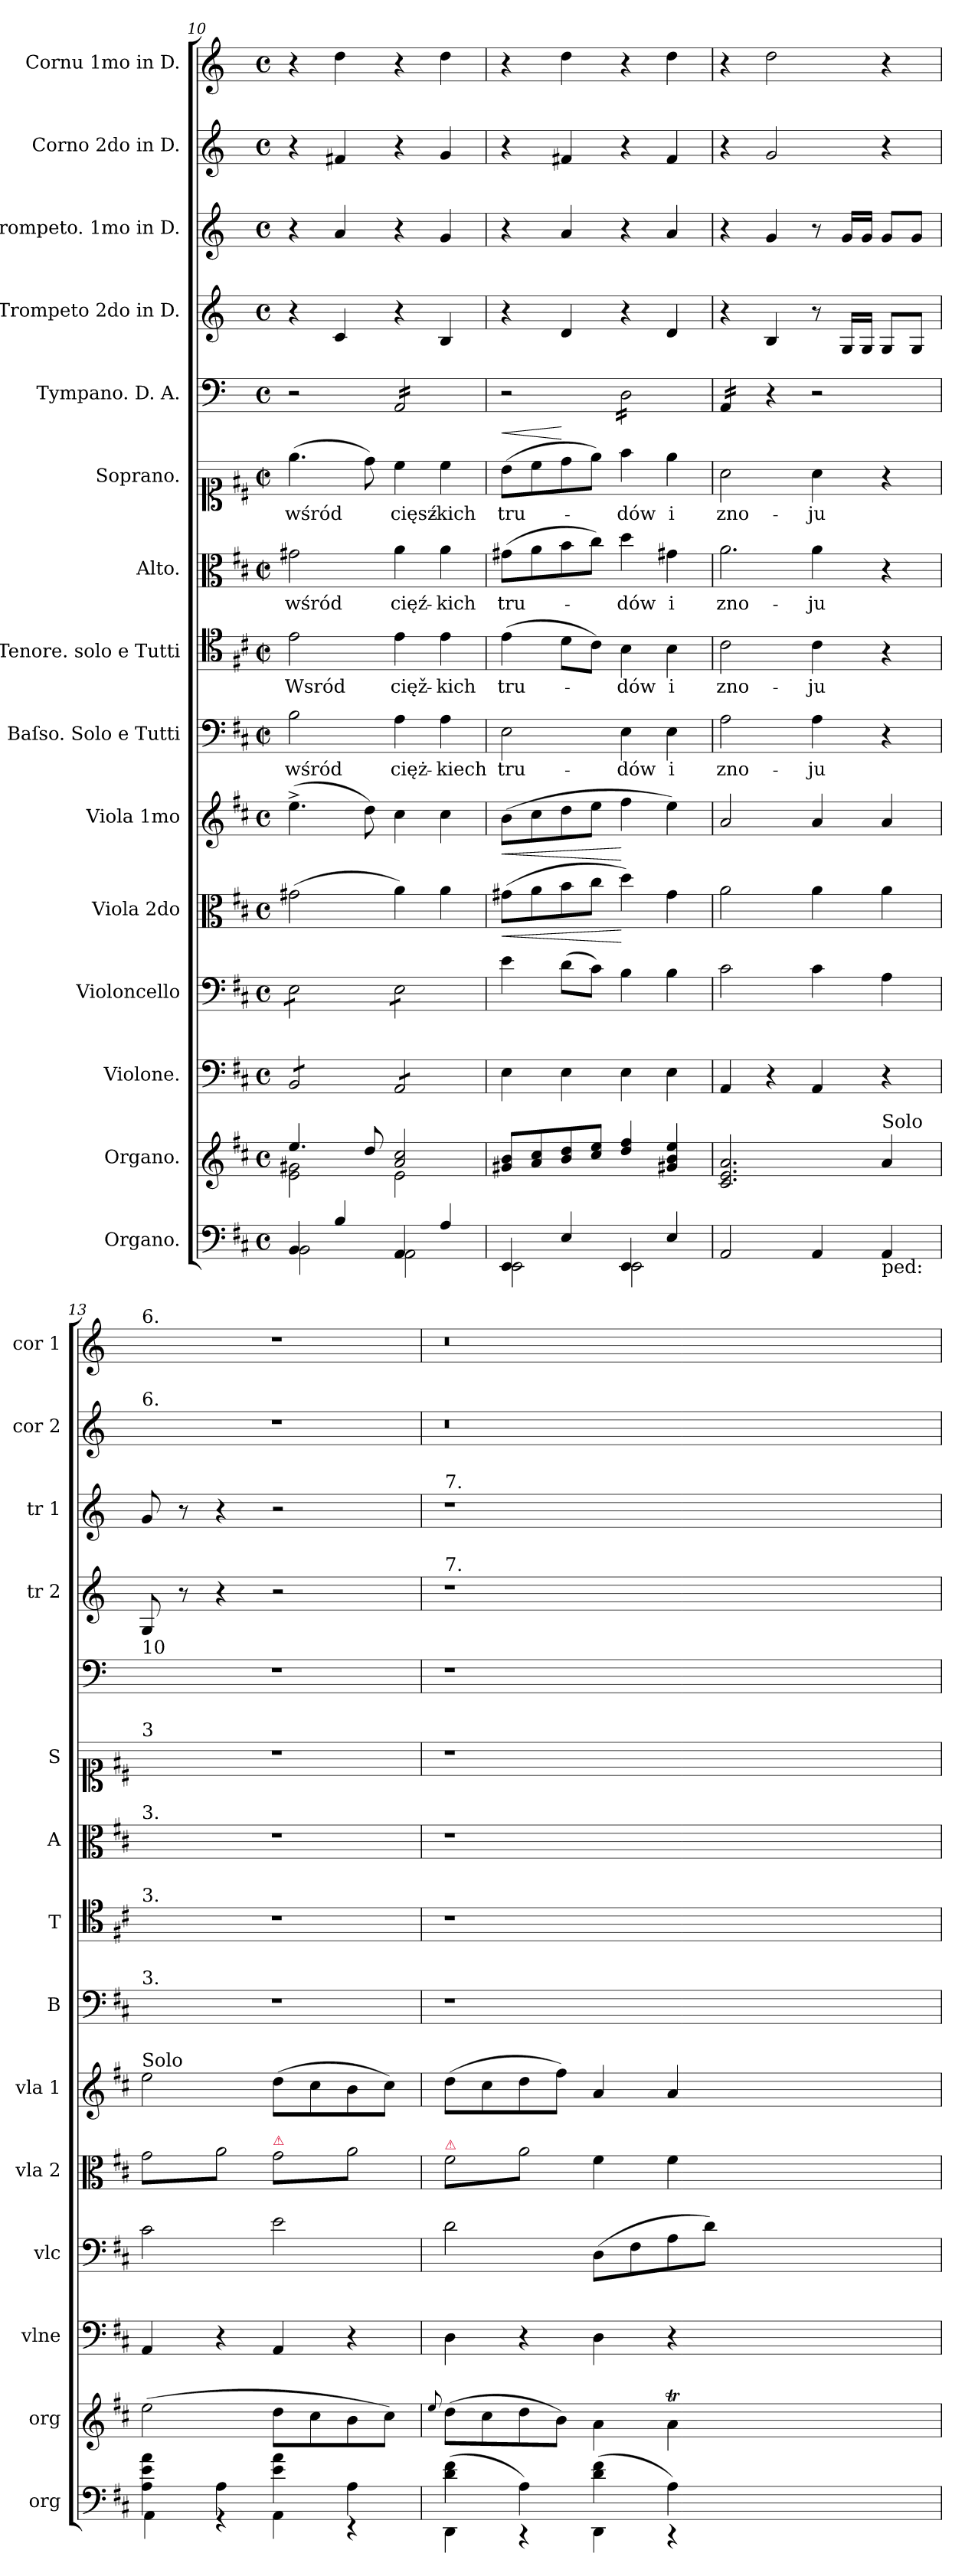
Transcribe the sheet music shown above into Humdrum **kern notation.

**kern	**kern	**dynam	**kern	**kern	**kern	**dynam	**kern	**dynam	**kern	**text	**kern	**text	**kern	**text	**kern	**text	**dynam	**kern	**kern	**kern	**kern	**kern
*part15	*part14	*part14	*part13	*part12	*part11	*part11	*part10	*part10	*part9	*part9	*part8	*part8	*part7	*part7	*part6	*part6	*part6	*part5	*part4	*part3	*part2	*part1
*staff15	*staff14	*staff14	*staff13	*staff12	*staff11	*staff11	*staff10	*staff10	*staff9	*staff9	*staff8	*staff8	*staff7	*staff7	*staff6	*staff6	*staff6	*staff5	*staff4	*staff3	*staff2	*staff1
*I"Organo.	*I"Organo.	*	*I"Violone.	*I"Violoncello	*I"Viola 2do	*	*I"Viola 1mo	*	*I"Baſso. Solo e Tutti	*	*I"Tenore. solo e Tutti	*	*I"Alto.	*	*I"Soprano.	*	*	*I"Tympano. D. A.	*I"Trompeto 2do in D.	*I"Trompeto. 1mo in D.	*I"Corno 2do in D.	*I"Cornu 1mo in D.
*I'org	*I'org	*	*I'vlne	*I'vlc	*I'vla 2	*	*I'vla 1	*	*I'B	*	*I'T	*	*I'A	*	*I'S	*	*	*	*I'tr 2	*I'tr 1	*I'cor 2	*I'cor 1
*clefF4	*clefG2	*	*clefF4	*clefF4	*clefC3	*	*clefG2	*	*clefF4	*	*clefC4	*	*clefC3	*	*clefC1	*	*	*clefF4	*clefG2	*clefG2	*clefG2	*clefG2
*	*	*	*	*	*	*	*	*	*	*	*	*	*	*	*	*	*	*	*ITrd-1c-2	*ITrd-1c-2	*ITrd6c10	*ITrd6c10
*k[f#c#]	*k[f#c#]	*	*k[f#c#]	*k[f#c#]	*k[f#c#]	*	*k[f#c#]	*	*k[f#c#]	*	*k[f#c#]	*	*k[f#c#]	*	*k[f#c#]	*	*	*k[]	*k[f#c#]	*k[f#c#]	*k[f#c#]	*k[f#c#]
*D:	*D:	*	*D:	*D:	*D:	*	*D:	*	*D:	*	*D:	*	*D:	*	*D:	*	*	*	*D:	*D:	*D:	*D:
*M4/4	*M4/4	*	*M4/4	*M4/4	*M4/4	*	*M4/4	*	*M4/4	*	*M4/4	*	*M4/4	*	*M4/4	*	*	*M4/4	*M4/4	*M4/4	*M4/4	*M4/4
*met(c)	*met(c)	*	*met(c)	*met(c)	*met(c)	*	*met(c)	*	*met(c|)	*	*met(c|)	*	*met(c|)	*	*met(c|)	*	*	*met(c)	*met(c)	*met(c)	*met(c)	*met(c)
=10	=10	=10	=10	=10	=10	=10	=10	=10	=10	=10	=10	=10	=10	=10	=10	=10	=10	=10	=10	=10	=10	=10
*^	*^	*	*	*	*	*	*	*	*	*	*	*	*	*	*	*	*	*	*	*	*	*
*	*	*	*	*	*tremolo	*	*	*	*	*	*	*	*	*	*	*	*	*	*	*	*	*	*	*
*	*	*	*	*	*	*tremolo	*	*	*	*	*	*	*	*	*	*	*	*	*	*	*	*	*	*
4BB/	2BB\	4.ee/	2e\ 2g#X\	.	8BB/L	8E\L	(2g#X\	.	(4.ee^\	.	2B\	wśród	2e\	Wsród	2g#X\	wśród	(4.ee\	wśród	.	2r	4r	4r	4r	4r
.	.	.	.	.	8BB/	8E\	.	.	.	.	.	.	.	.	.	.	.	.	.	.	.	.	.	.
4B/	.	.	.	.	8BB/	8E\	.	.	.	.	.	.	.	.	.	.	.	.	.	.	4d/	4b/	4G#X/	4e\
.	.	8dd/	.	.	8BB/J	8E\J	.	.	8dd\)	.	.	.	.	.	.	.	8dd\)	.	.	.	.	.	.	.
*	*	*	*	*	*	*	*	*	*	*	*	*	*	*	*	*	*	*	*	*tremolo	*	*	*	*
4AA/	2AA\	2a/ 2cc#/	2e\	.	8AA/L	8E\L	4a\)	.	4cc#\	.	4A\	cięż-	4e\	cięž-	4a\	cięź-	4cc#\	cięsź-	.	16AA/LL	4r	4r	4r	4r
.	.	.	.	.	.	.	.	.	.	.	.	.	.	.	.	.	.	.	.	16AA/	.	.	.	.
.	.	.	.	.	8AA/	8E\	.	.	.	.	.	.	.	.	.	.	.	.	.	16AA/	.	.	.	.
.	.	.	.	.	.	.	.	.	.	.	.	.	.	.	.	.	.	.	.	16AA/	.	.	.	.
4A/	.	.	.	.	8AA/	8E\	4a\	.	4cc#\	.	4A\	-kiech	4e\	-kich	4a\	-kich	4cc#\	-kich	.	16AA/	4c#/	4a/	4A/	4e\
.	.	.	.	.	.	.	.	.	.	.	.	.	.	.	.	.	.	.	.	16AA/	.	.	.	.
.	.	.	.	.	8AA/J	8E\J	.	.	.	.	.	.	.	.	.	.	.	.	.	16AA/	.	.	.	.
*	*	*	*	*	*	*Xtremolo	*	*	*	*	*	*	*	*	*	*	*	*	*	*	*	*	*	*
*	*	*	*	*	*Xtremolo	*	*	*	*	*	*	*	*	*	*	*	*	*	*	*	*	*	*	*
.	.	.	.	.	.	.	.	.	.	.	.	.	.	.	.	.	.	.	.	16AA/JJ	.	.	.	.
*	*	*v	*v	*	*	*	*	*	*	*	*	*	*	*	*	*	*	*	*	*	*	*	*	*
=11	=11	=11	=11	=11	=11	=11	=11	=11	=11	=11	=11	=11	=11	=11	=11	=11	=11	=11	=11	=11	=11	=11	=11
!	!	!	!	!	!	!	!LO:HP:b	!	!LO:HP:b	!	!	!	!	!	!	!	!	!LO:HP:a	!	!	!	!	!
4EE/	2EE\	8g#X/ 8b/L	.	4E\	4e\	(8g#X\L	<	(8b\L	<	2E\	tru-	(4e\	tru-	(8g#X\L	tru-	(8b\L	tru-	<	2r	4r	4r	4r	4r
.	.	8a/ 8cc#/	.	.	.	8a\	.	8cc#\	.	.	.	.	.	8a\	.	8cc#\	.	.	.	.	.	.	.
4E/	.	8b/ 8dd/	.	4E\	(8d\L	8b\	.	8dd\	.	.	.	8d\L	.	8b\	.	8dd\	.	[	.	4e/	4b/	4G#X/	4e\
.	.	8cc#/ 8ee/J	.	.	8c#\J)	8cc#\J	.	8ee\J	.	.	.	8c#\J)	.	8cc#\J)	.	8ee\J)	.	.	.	.	.	.	.
4EE/	2EE\	4dd/ 4ff#/	.	4E\	4B\	4dd\)	[	4ff#\	[	4E\	-dów	4B\	-dów	4dd\	-dów	4ff#\	-dów	.	16D\LL	4r	4r	4r	4r
.	.	.	.	.	.	.	.	.	.	.	.	.	.	.	.	.	.	.	16D\	.	.	.	.
.	.	.	.	.	.	.	.	.	.	.	.	.	.	.	.	.	.	.	16D\	.	.	.	.
.	.	.	.	.	.	.	.	.	.	.	.	.	.	.	.	.	.	.	16D\	.	.	.	.
4E/	.	4g#X/ 4b/ 4ee/	.	4E\	4B\	4g#\	.	4ee\)	.	4E\	i	4B\	i	4g#X\	i	4ee\	i	.	16D\	4e/	4b/	4G#/	4e\
.	.	.	.	.	.	.	.	.	.	.	.	.	.	.	.	.	.	.	16D\	.	.	.	.
.	.	.	.	.	.	.	.	.	.	.	.	.	.	.	.	.	.	.	16D\	.	.	.	.
.	.	.	.	.	.	.	.	.	.	.	.	.	.	.	.	.	.	.	16D\JJ	.	.	.	.
*v	*v	*	*	*	*	*	*	*	*	*	*	*	*	*	*	*	*	*	*	*	*	*	*
=12	=12	=12	=12	=12	=12	=12	=12	=12	=12	=12	=12	=12	=12	=12	=12	=12	=12	=12	=12	=12	=12	=12
!	!	!	!	!	!	!	!	!	!	!	!	!	!LO:N:vis=2.	!	!	!	!	!	!	!	!	!
2AA/	2.c#/ 2.e/ 2.a/	.	4AA/	2c#\	2a\	.	2a/	.	2A\	zno-	2c#\	zno-	2a\	zno-	2a\	zno-	.	16AA/LL	4r	4r	4r	4r
.	.	.	.	.	.	.	.	.	.	.	.	.	.	.	.	.	.	16AA/	.	.	.	.
.	.	.	.	.	.	.	.	.	.	.	.	.	.	.	.	.	.	16AA/	.	.	.	.
.	.	.	.	.	.	.	.	.	.	.	.	.	.	.	.	.	.	16AA/JJ	.	.	.	.
*	*	*	*	*	*	*	*	*	*	*	*	*	*	*	*	*	*	*Xtremolo	*	*	*	*
.	.	.	4r	.	.	.	.	.	.	.	.	.	.	.	.	.	.	4r	4c#/	4a/	2A/	2e\
4AA/	.	.	4AA/	4c#\	4a\	.	4a/	.	4A\	-ju	4c#\	-ju	4a\	-ju	4a\	-ju	.	2r	8r	8r	.	.
.	.	.	.	.	.	.	.	.	.	.	.	.	.	.	.	.	.	.	16A/LL	16a/LL	.	.
.	.	.	.	.	.	.	.	.	.	.	.	.	.	.	.	.	.	.	16A/JJ	16a/JJ	.	.
!	!LO:TX:a:t=Solo	!	!	!	!	!	!	!	!	!	!	!	!	!	!	!	!	!	!	!	!	!
!LO:TX:b:t=ped&colon;	!	!	!	!	!	!	!	!	!	!	!	!	!	!	!	!	!	!	!	!	!	!
!	!	!LO:DY:b	!	!	!	!	!	!	!	!	!	!	!	!	!	!	!	!	!	!	!	!
4AA/	4a/	p&colon;	4r	4A\	4a\	.	4a/	.	4r	.	4r	.	4r	.	4r	.	.	.	8A/L	8a/L	4r	4r
.	.	.	.	.	.	.	.	.	.	.	.	.	.	.	.	.	.	.	8A/J	8a/J	.	.
=13	=13	=13	=13	=13	=13	=13	=13	=13	=13	=13	=13	=13	=13	=13	=13	=13	=13	=13	=13	=13	=13	=13
*^	*	*	*	*	*	*	*	*	*	*	*	*	*	*	*	*	*	*	*	*	*	*
!	!	!	!	!	!	!	!	!	!	!	!	!	!	!	!	!	!	!	!	!	!	!	!LO:TX:a:t=6.
!	!	!	!	!	!	!	!	!	!	!	!	!	!	!	!	!	!	!	!	!	!	!LO:TX:a:t=6.	!
!	!	!	!	!	!	!	!	!	!	!	!	!	!	!	!	!	!	!	!LO:TX:a:t=10	!	!	!	!
!	!	!	!	!	!	!	!	!	!	!	!	!	!	!	!	!LO:TX:a:t=3	!	!	!	!	!	!	!
!	!	!	!	!	!	!	!	!	!	!	!	!	!	!LO:TX:a:t=3.	!	!	!	!	!	!	!	!	!
!	!	!	!	!	!	!	!	!	!	!	!	!LO:TX:a:t=3.	!	!	!	!	!	!	!	!	!	!	!
!	!	!	!	!	!	!	!	!	!	!LO:TX:a:t=3.	!	!	!	!	!	!	!	!	!	!	!	!	!
!	!	!	!	!	!	!	!	!LO:TX:a:t=Solo	!	!	!	!	!	!	!	!	!	!	!	!	!	!	!
!	!	!	!	!	!	!LO:TX:a:color=crimson:t=⚠	!	!	!	!	!	!	!	!	!	!	!	!	!	!	!	!	!
*	*	*	*	*	*	*tremolo	*	*	*	*	*	*	*	*	*	*	*	*	*	*	*	*	*
4A\ 4e\ 4a\	4AA\	(2ee\	.	4AA/	2c#\	8g\L	.	2ee\	.	1r	.	1r	.	1r	.	1r	.	.	1r	8A/	8a/	1r	1r
.	.	.	.	.	.	8a\	.	.	.	.	.	.	.	.	.	.	.	.	.	8r	8r	.	.
4A\	4r	.	.	4r	.	8g\	.	.	.	.	.	.	.	.	.	.	.	.	.	4r	4r	.	.
.	.	.	.	.	.	8a\J	.	.	.	.	.	.	.	.	.	.	.	.	.	.	.	.	.
!	!	!	!	!	!	!LO:TX:a:color=crimson:t=⚠	!	!	!	!	!	!	!	!	!	!	!	!	!	!	!	!	!
4e\ 4a\	4AA\	8dd\L	.	4AA/	2e\	8g\L	.	(8dd\L	.	.	.	.	.	.	.	.	.	.	.	2r	2r	.	.
.	.	8cc#\	.	.	.	8a\	.	8cc#\	.	.	.	.	.	.	.	.	.	.	.	.	.	.	.
4A\	4r	8b\	.	4r	.	8g\	.	8b\	.	.	.	.	.	.	.	.	.	.	.	.	.	.	.
.	.	8cc#\J)	.	.	.	8a\J	.	8cc#\J)	.	.	.	.	.	.	.	.	.	.	.	.	.	.	.
=14	=14	=14	=14	=14	=14	=14	=14	=14	=14	=14	=14	=14	=14	=14	=14	=14	=14	=14	=14	=14	=14	=14	=14
.	.	8qqee/	.	.	.	.	.	.	.	.	.	.	.	.	.	.	.	.	.	.	.	.	.
!	!	!	!	!	!	!	!	!	!	!	!	!	!	!	!	!	!	!	!	!	!LO:TX:a:t=7.	!	!
!	!	!	!	!	!	!	!	!	!	!	!	!	!	!	!	!	!	!	!	!LO:TX:a:t=7.	!	!	!
!	!	!	!	!	!	!LO:TX:a:color=crimson:t=⚠	!	!	!	!	!	!	!	!	!	!	!	!	!	!	!	!	!
(4d\ 4f#\	4DD\	(8dd\L	.	4D\	2d\	8f#\L	.	(8dd\L	.	1r	.	1r	.	1r	.	1r	.	.	1r	1r	1r	0.r	0.r
.	.	8cc#\	.	.	.	8a\	.	8cc#\	.	.	.	.	.	.	.	.	.	.	.	.	.	.	.
4A\)	4r	8dd\	.	4r	.	8f#\	.	8dd\	.	.	.	.	.	.	.	.	.	.	.	.	.	.	.
.	.	8b\J)	.	.	.	8a\J	.	8ff#\J)	.	.	.	.	.	.	.	.	.	.	.	.	.	.	.
*	*	*	*	*	*	*Xtremolo	*	*	*	*	*	*	*	*	*	*	*	*	*	*	*	*	*
(4d\ 4f#\	4DD\	4a\	.	4D\	(8D\L	4f#\	.	4a/	.	.	.	.	.	.	.	.	.	.	.	.	.	.	.
.	.	.	.	.	8F#\	.	.	.	.	.	.	.	.	.	.	.	.	.	.	.	.	.	.
4A\)	4r	4aT\	.	4r	8A\	4f#\	.	4a/	.	.	.	.	.	.	.	.	.	.	.	.	.	.	.
.	.	.	.	.	8d\J)	.	.	.	.	.	.	.	.	.	.	.	.	.	.	.	.	.	.
0ryy	0ryy	0ryy	.	0ryy	0ryy	0ryy	.	0ryy	.	0ryy	.	0ryy	.	0ryy	.	0ryy	.	.	0ryy	0ryy	0ryy	.	.
*v	*v	*	*	*	*	*	*	*	*	*	*	*	*	*	*	*	*	*	*	*	*	*	*
=	=	=	=	=	=	=	=	=	=	=	=	=	=	=	=	=	=	=	=	=	=	=
*-	*-	*-	*-	*-	*-	*-	*-	*-	*-	*-	*-	*-	*-	*-	*-	*-	*-	*-	*-	*-	*-	*-
